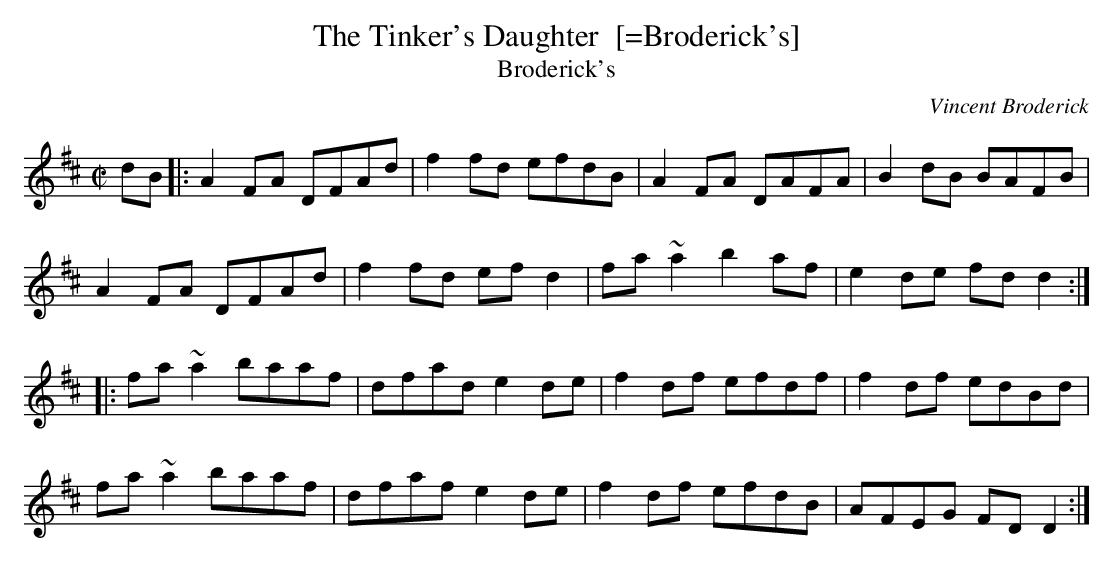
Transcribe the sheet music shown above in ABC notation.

X:1
T:Tinker's Daughter  [=Broderick's], The
T:Broderick's
M:C|
L:1/8
C:Vincent Broderick
K:D
dB[|:A2FA DFAd|f2fd efdB|A2FA DAFA|B2dB BAFB|!
A2FA DFAd|f2fd efd2|fa~a2 b2af|e2de fdd2:|!
|:fa~a2 baaf|dfad e2de|f2df efdf|f2df edBd|!
fa~a2 baaf|dfaf e2de|f2df efdB|AFEG FDD2:|]!
